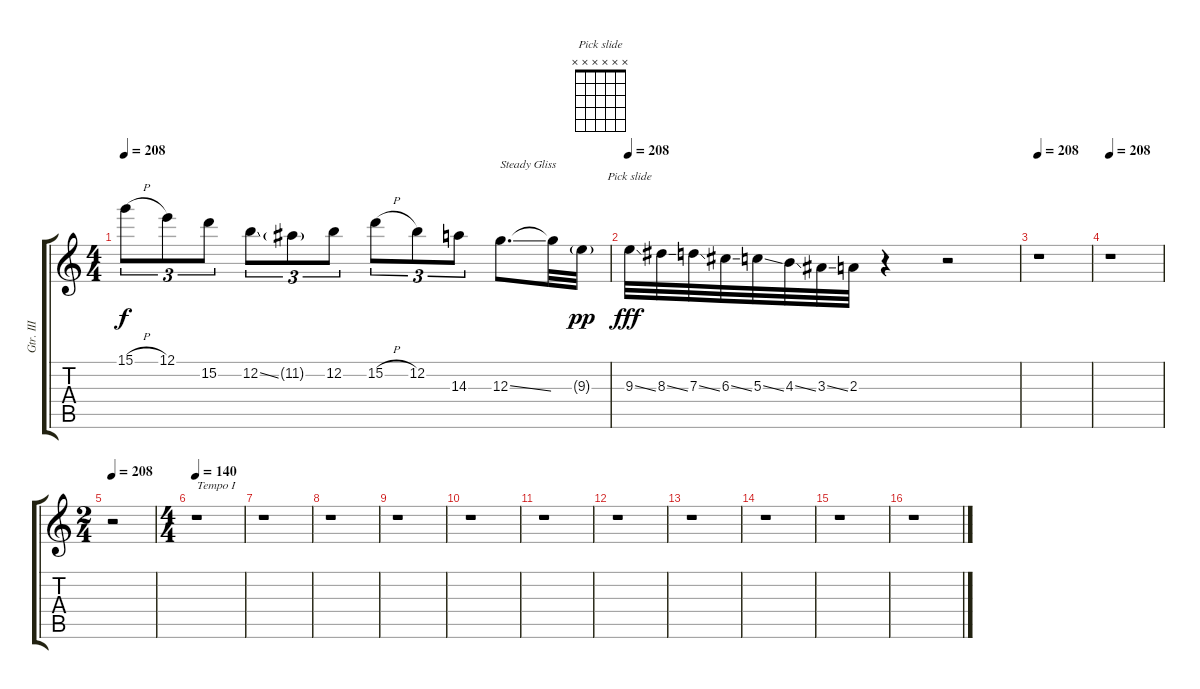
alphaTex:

\track ("Gtr. III" "Gtr. III") {instrument overdrivenguitar}
\staff {score tabs}
\tuning (E4 B3 G3 D3 A2 E2) {hide}
\chord ("Pick slide" x x x x x x)
\ts (4 4)
\tempo 208
\clef g2
\ks c
15.1{h}.8{tu (3 2) dy f} 12.1.8{tu (3 2)} 15.2.8{tu (3 2)} 12.2{ss}.8{tu (3 2)} 11.2{g}.8{tu (3 2)} 12.2.8{tu (3 2)} 15.2{h}.8{tu (3 2)} 12.2.8{tu (3 2)} 14.3.8{tu (3 2)} 12.3{ss}.8{d txt "Steady Gliss"} 12.3{t}.32 9.3{g}.32{dy pp} |
\tempo 208
9.3{ss}.32{ch "Pick slide" dy fff instrument guitarfretnoise} 8.3{ss}.32 7.3{ss}.32 6.3{ss}.32 5.3{ss}.32 4.3{ss}.32 3.3{ss}.32 2.3.32 r.4 r.2{instrument overdrivenguitar} |
\tempo 208
r.1 |
\tempo 208
r.1 |
\ts (2 4)
\tempo 208
r.2 |
\ts (4 4)
\tempo 140
r.1{txt "Tempo I"} |
r.1 |
r.1 |
r.1 |
r.1 |
r.1 |
r.1 |
r.1 |
r.1 |
r.1 |
r.1
